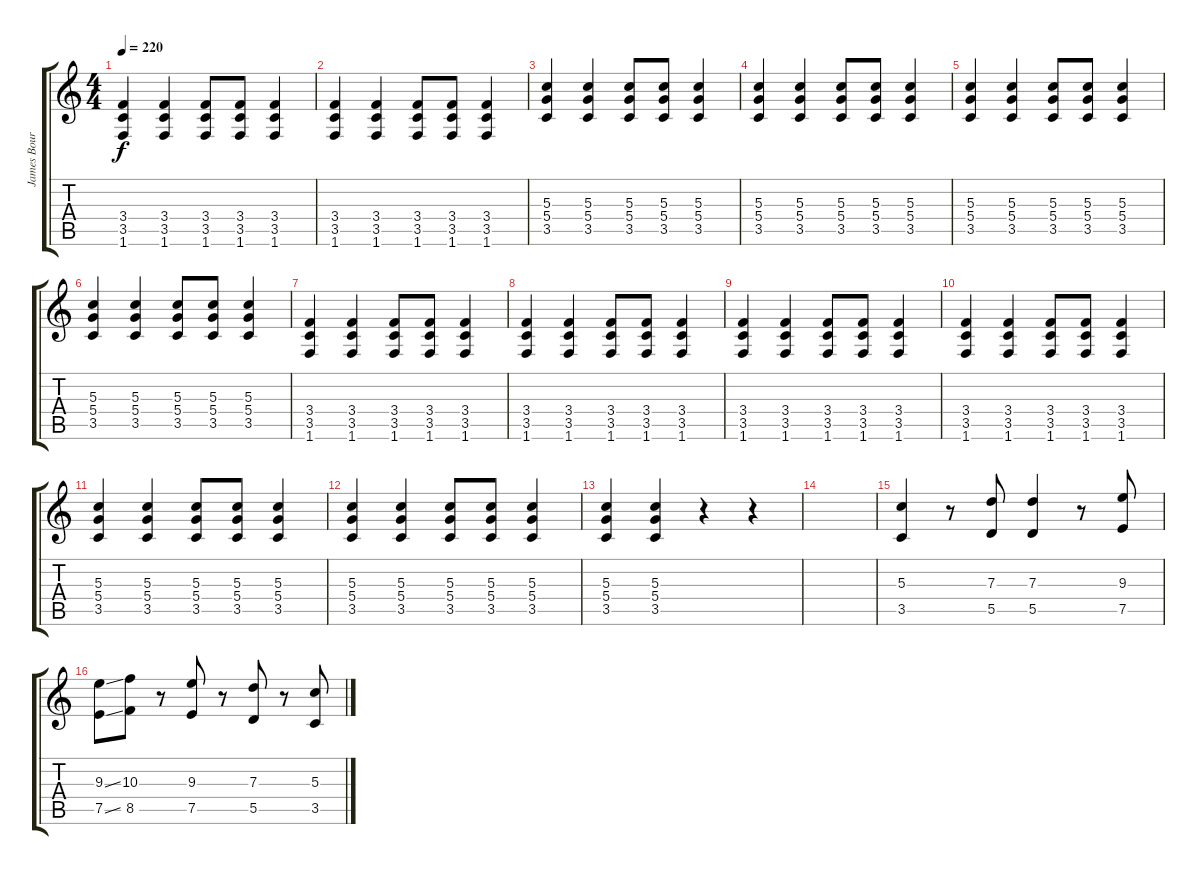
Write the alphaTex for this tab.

\track ("James Bourne" "James Bour") {instrument distortionguitar}
\staff {score tabs}
\tuning (E4 B3 G3 D3 A2 E2) {hide}
\ts (4 4)
\tempo 220
\clef g2
\ks c
(3.4 3.5 1.6).4{dy f} (3.4 3.5 1.6).4 (3.4 3.5 1.6).8 (3.4 3.5 1.6).8 (3.4 3.5 1.6).4 |
(3.4 3.5 1.6).4 (3.4 3.5 1.6).4 (3.4 3.5 1.6).8 (3.4 3.5 1.6).8 (3.4 3.5 1.6).4 |
(5.3 5.4 3.5).4 (5.3 5.4 3.5).4 (5.3 5.4 3.5).8 (5.3 5.4 3.5).8 (5.3 5.4 3.5).4 |
(5.3 5.4 3.5).4 (5.3 5.4 3.5).4 (5.3 5.4 3.5).8 (5.3 5.4 3.5).8 (5.3 5.4 3.5).4 |
(5.3 5.4 3.5).4 (5.3 5.4 3.5).4 (5.3 5.4 3.5).8 (5.3 5.4 3.5).8 (5.3 5.4 3.5).4 |
(5.3 5.4 3.5).4 (5.3 5.4 3.5).4 (5.3 5.4 3.5).8 (5.3 5.4 3.5).8 (5.3 5.4 3.5).4 |
(3.4 3.5 1.6).4 (3.4 3.5 1.6).4 (3.4 3.5 1.6).8 (3.4 3.5 1.6).8 (3.4 3.5 1.6).4 |
(3.4 3.5 1.6).4 (3.4 3.5 1.6).4 (3.4 3.5 1.6).8 (3.4 3.5 1.6).8 (3.4 3.5 1.6).4 |
(3.4 3.5 1.6).4 (3.4 3.5 1.6).4 (3.4 3.5 1.6).8 (3.4 3.5 1.6).8 (3.4 3.5 1.6).4 |
(3.4 3.5 1.6).4 (3.4 3.5 1.6).4 (3.4 3.5 1.6).8 (3.4 3.5 1.6).8 (3.4 3.5 1.6).4 |
(5.3 5.4 3.5).4 (5.3 5.4 3.5).4 (5.3 5.4 3.5).8 (5.3 5.4 3.5).8 (5.3 5.4 3.5).4 |
(5.3 5.4 3.5).4 (5.3 5.4 3.5).4 (5.3 5.4 3.5).8 (5.3 5.4 3.5).8 (5.3 5.4 3.5).4 |
(5.3 5.4 3.5).4 (5.3 5.4 3.5).4 r.4 r.4 |
|
(5.3 3.5).4 r.8 (7.3 5.5).8 (7.3 5.5).4 r.8 (9.3 7.5).8 |
(9.3{ss} 7.5{ss}).8 (10.3 8.5).8 r.8 (9.3 7.5).8 r.8 (7.3 5.5).8 r.8 (5.3 3.5).8
